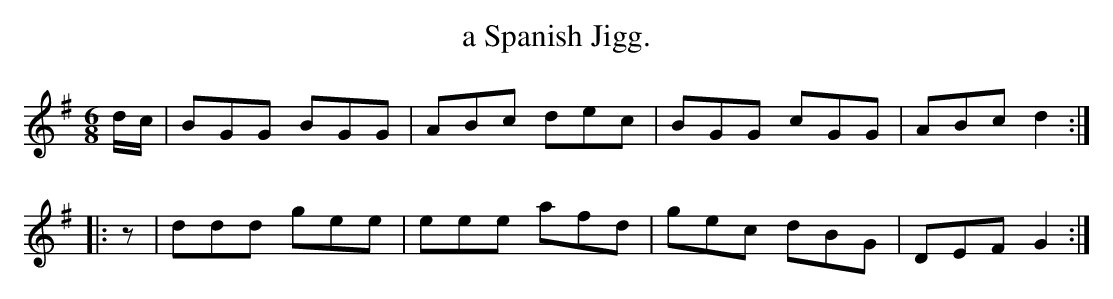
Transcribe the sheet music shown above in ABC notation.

X:1
T:a Spanish Jigg.
L:1/8
M:6/8
K:G
d/c/|BGG BGG|ABc dec|BGG cGG|ABc d2::
z   |ddd gee|eee afd|gec dBG|DEF G2:|
